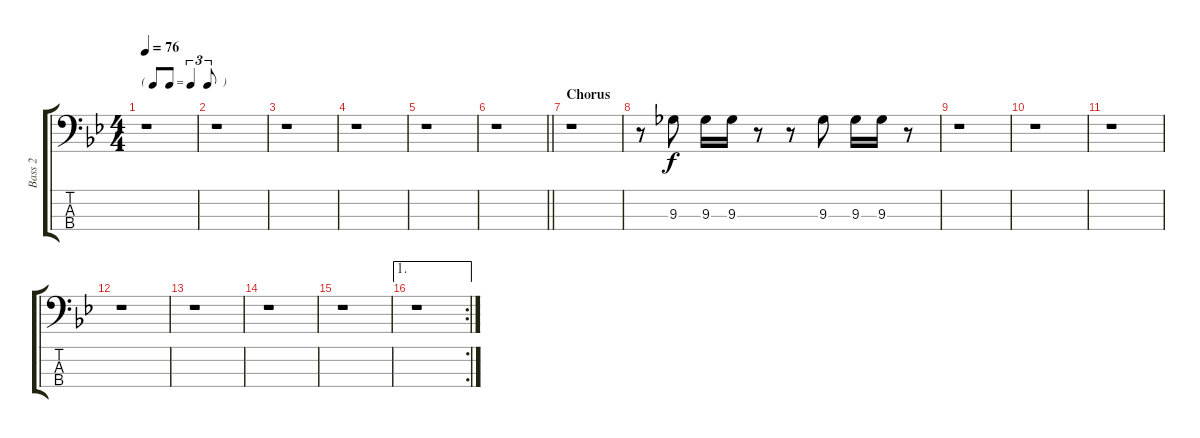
\track ("Bass 2" "Bass 2") {instrument electricbassfinger}
\staff {score tabs}
\tuning (G2 D2 A1 E1) {hide}
\ts (4 4)
\tf triplet8th
\tempo 76
\clef f4
\ks bb
r.1{dy f} |
r.1 |
r.1 |
r.1 |
r.1 |
\barLineRight lightlight
r.1 |
\section ("" "Chorus")
r.1 |
r.8 9.3.8 9.3.16 9.3.16 r.8 r.8 9.3.8 9.3.16 9.3.16 r.8 |
r.1 |
r.1 |
r.1 |
r.1 |
r.1 |
r.1 |
r.1 |
\ae 1
\rc 2
r.1
